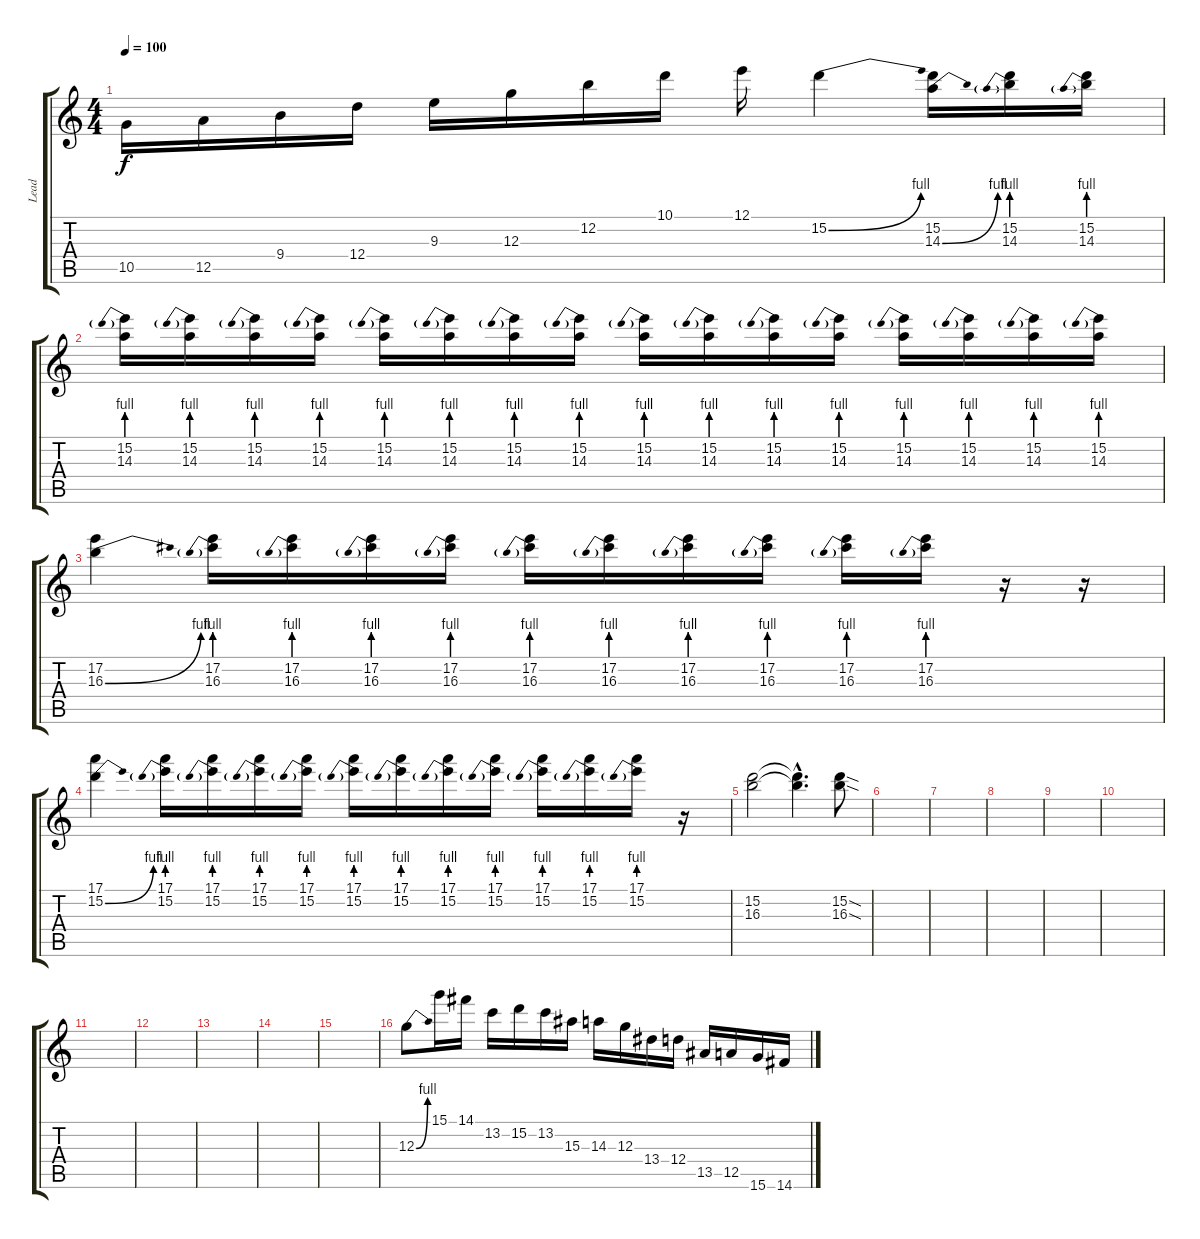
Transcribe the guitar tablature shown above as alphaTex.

\track ("Lead" "Lead") {instrument distortionguitar}
\staff {score tabs}
\tuning (E4 B3 G3 D3 A2 E2) {hide}
\ts (4 4)
\tempo 100
\clef g2
\ks c
10.5.16{dy f} 12.5.16 9.4.16 12.4.16 9.3.16 12.3.16 12.2.16 10.1.16 12.1.16 15.2{be (bend 0 0 60 4)}.4 (15.2 14.3{be (bend 0 0 60 4)}).16 (15.2 14.3{be (prebend 0 4 60 4)}).16 (15.2 14.3{be (prebend 0 4 60 4)}).16 |
(15.2{be (prebend 0 4 60 4)} 14.3).16 (15.2{be (prebend 0 4 60 4)} 14.3).16 (15.2{be (prebend 0 4 60 4)} 14.3).16 (15.2{be (prebend 0 4 60 4)} 14.3).16 (15.2{be (prebend 0 4 60 4)} 14.3).16 (15.2{be (prebend 0 4 60 4)} 14.3).16 (15.2{be (prebend 0 4 60 4)} 14.3).16 (15.2{be (prebend 0 4 60 4)} 14.3).16 (15.2{be (prebend 0 4 60 4)} 14.3).16 (15.2{be (prebend 0 4 60 4)} 14.3).16 (15.2{be (prebend 0 4 60 4)} 14.3).16 (15.2{be (prebend 0 4 60 4)} 14.3).16 (15.2{be (prebend 0 4 60 4)} 14.3).16 (15.2{be (prebend 0 4 60 4)} 14.3).16 (15.2{be (prebend 0 4 60 4)} 14.3).16 (15.2{be (prebend 0 4 60 4)} 14.3).16 |
(17.2 16.3{be (bend 0 0 60 4)}).4 (17.2 16.3{be (prebend 0 4 60 4)}).16 (17.2 16.3{be (prebend 0 4 60 4)}).16 (17.2 16.3{be (prebend 0 4 60 4)}).16 (17.2 16.3{be (prebend 0 4 60 4)}).16 (17.2 16.3{be (prebend 0 4 60 4)}).16 (17.2 16.3{be (prebend 0 4 60 4)}).16 (17.2 16.3{be (prebend 0 4 60 4)}).16 (17.2 16.3{be (prebend 0 4 60 4)}).16 (17.2 16.3{be (prebend 0 4 60 4)}).16 (17.2 16.3{be (prebend 0 4 60 4)}).16 r.16 r.16 |
(17.1 15.2{be (bend 0 0 60 4)}).4 (17.1 15.2{be (prebend 0 4 60 4)}).16 (17.1 15.2{be (prebend 0 4 60 4)}).16 (17.1 15.2{be (prebend 0 4 60 4)}).16 (17.1 15.2{be (prebend 0 4 60 4)}).16 (17.1 15.2{be (prebend 0 4 60 4)}).16 (17.1 15.2{be (prebend 0 4 60 4)}).16 (17.1 15.2{be (prebend 0 4 60 4)}).16 (17.1 15.2{be (prebend 0 4 60 4)}).16 (17.1 15.2{be (prebend 0 4 60 4)}).16 (17.1 15.2{be (prebend 0 4 60 4)}).16 (17.1 15.2{be (prebend 0 4 60 4)}).16 r.16 |
(15.2 16.3).2 (15.2{hac t} 16.3{hac t}).4{d} (15.2{sod} 16.3{sod}).8 |
|
|
|
|
|
|
|
|
|
|
12.3{be (bend 0 0 60 4)}.8 15.1.16 14.1.16 13.2.16 15.2.16 13.2.16 15.3.16 14.3.16 12.3.16 13.4.16 12.4.16 13.5.16 12.5.16 15.6.16 14.6.16
